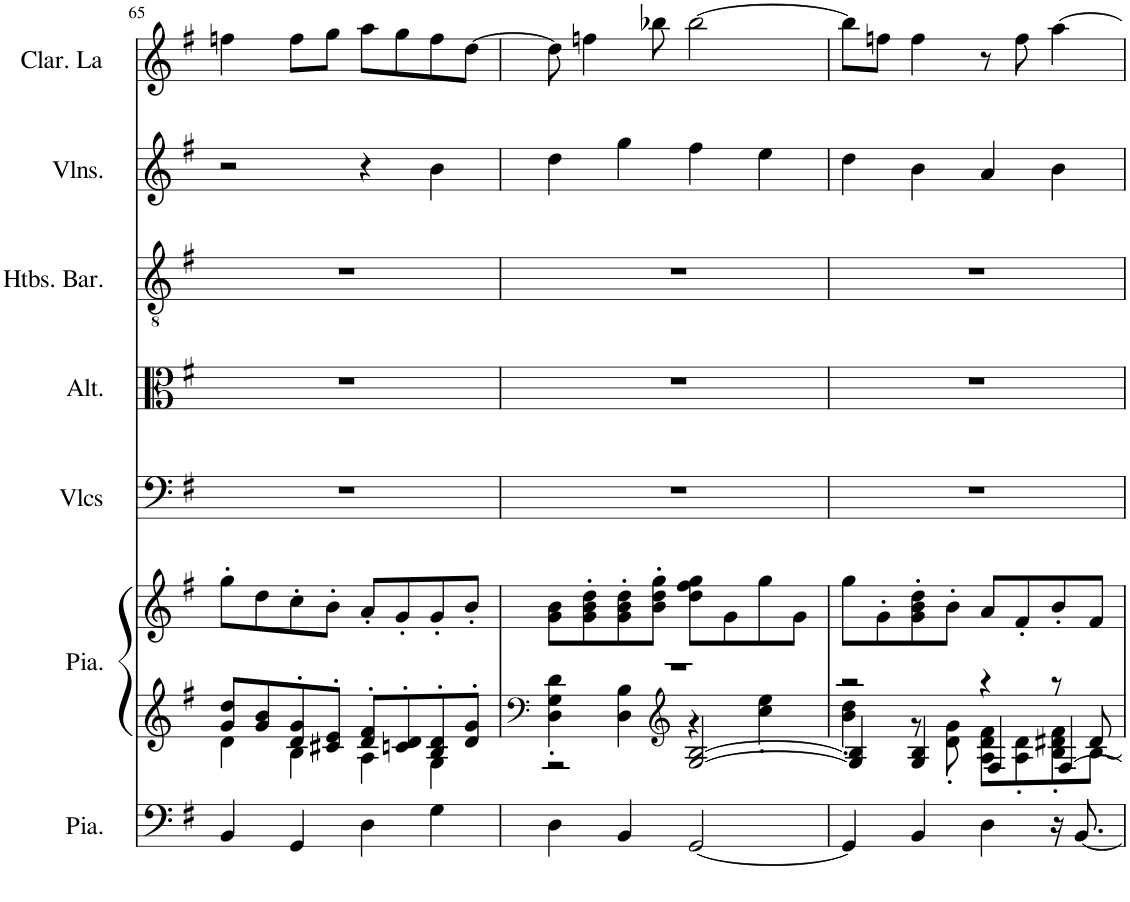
**kern	**kern	**kern	**kern	**kern	**kern	**kern	**kern
*part7	*part6	*part6	*part5	*part4	*part3	*part2	*part1
*staff8	*staff7	*staff6	*staff5	*staff4	*staff3	*staff2	*staff1
*I"Piano, Pedals	*I"Piano, Organ	*	*I"Violoncelles, Bass	*I"Altos, Tenor	*I"Hautbois Baryton, Alto	*I"Violons, Soprano	*I"Clarinette en La, Soprano solo
*I'Pia.	*I'Pia.	*	*I'Vlcs	*I'Alt.	*I'Htbs. Bar.	*I'Vlns.	*I'Clar. La
!!LO:PB:g=z
*clefF4	*clefG2	*clefG2	*clefF4	*clefC3	*clefGv2	*clefG2	*clefG2
*	*	*	*	*	*	*	*Trd2c3
*k[f#]	*k[f#]	*k[f#]	*k[f#]	*k[f#]	*k[f#]	*k[f#]	*k[f#]
*M4/4	*M4/4	*M4/4	*M4/4	*M4/4	*M4/4	*M4/4	*M4/4
=65	=65	=65	=65	=65	=65	=65	=65
*	*^	*	*	*	*	*	*
4BB/	8g/ 8dd/L	4d\	8gg'\L	1r	1r	1r	2r	4ffn\
.	8g/ 8b/	.	8dd\	.	.	.	.	.
4GG/	8d/' 8g/'	4B\	8cc'\	.	.	.	.	8ff\L
.	8c#X/' 8e/'J	.	8b'\J	.	.	.	.	8gg\J
4D\	8d/' 8f#/'L	4A\	8a'/L	.	.	.	4r	8aa\L
.	8cn/' 8d/'	.	8g'/	.	.	.	.	8gg\
4G\	8B/' 8d/'	4G\	8g'/	.	.	.	4b\	8ff\
.	8d/' 8g/'J	.	8b'/J	.	.	.	.	[8dd\J
*	*v	*v	*	*	*	*	*	*
=66	=66	=66	=66	=66	=66	=66	=66
*	*clefF4	*	*	*	*	*	*
*	*^	*	*	*	*	*	*
*	*	*^	*	*	*	*	*	*
4D\	1r	4D\' 4G\' 4d\'	2r	8g\ 8b\L	1r	1r	1r	4dd\	8dd\]
.	.	.	.	8g\' 8b\' 8dd\'	.	.	.	.	4ffn\
4BB/	.	4D\ 4B\	.	8g\' 8b\' 8dd\'	.	.	.	4gg\	.
.	.	.	.	8b\' 8dd\' 8gg\'J	.	.	.	.	8bb-X\
*	*clefG2	*	*	*	*	*	*	*	*
[2GG/	.	4r	[2G/ [2B/	8dd\ 8ff#\ 8gg\L	.	.	.	4ff#\	[2bb-\
.	.	.	.	8g\	.	.	.	.	.
.	.	4cc\' 4ee\'	.	8gg\	.	.	.	4ee\	.
.	.	.	.	8g\J	.	.	.	.	.
=67	=67	=67	=67	=67	=67	=67	=67	=67	=67
4GG/]	2r	4b\' 4dd\'	4G/] 4B/]	8gg\L	1r	1r	1r	4dd\	8bb-\L]
.	.	.	.	8g'\	.	.	.	.	8ffn\J
4BB/	.	8r	4G/ 4B/	8g\' 8b\' 8dd\'	.	.	.	4b\	4ff\
.	.	8d\' 8g\'	.	8b'\J	.	.	.	.	.
4D\	4r	8A\ 8d\ 8f#\L	4F#/	8a/L	.	.	.	4a/	8r
.	.	8A\' 8d\'	.	8f#'/	.	.	.	.	8ff\
16r	8r	8B\' 8d#X\' 8f#\'	[4F#/	8b'/	.	.	.	4b\	[4aa\
[8.BB/	.	.	.	.	.	.	.	.	.
.	8d#/	[8B\J	.	8f#/J	.	.	.	.	.
*	*v	*v	*v	*	*	*	*	*	*
=	=	=	=	=	=	=	=
*-	*-	*-	*-	*-	*-	*-	*-
